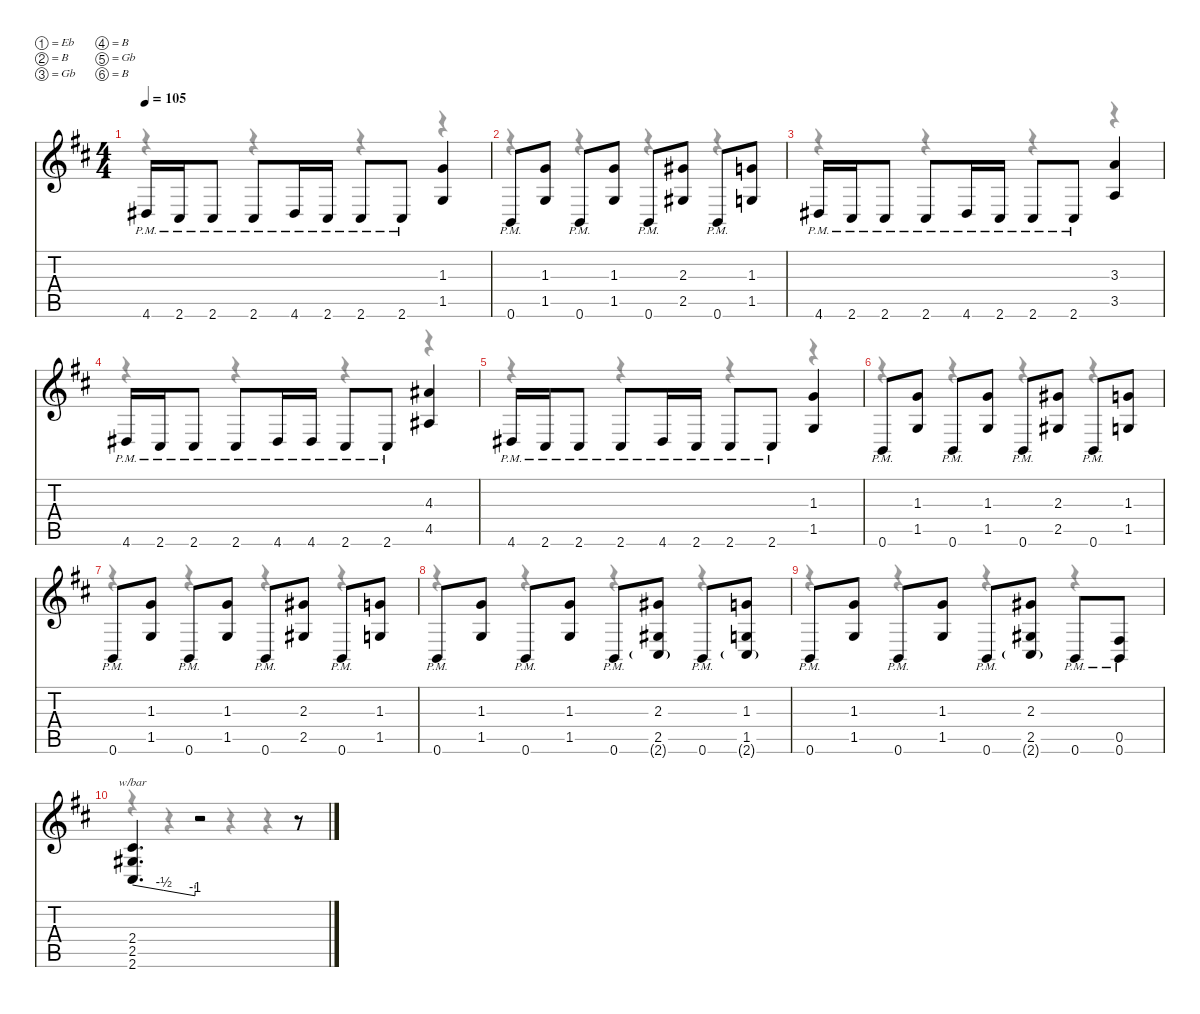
\defaultSystemsLayout 4
\hideDynamics
\bracketExtendMode nobrackets
\singleTrackTrackNamePolicy hidden
\multiTrackTrackNamePolicy hidden
\firstSystemTrackNameMode fullname
\firstSystemTrackNameOrientation horizontal
\otherSystemsTrackNameOrientation horizontal
\track ("Rhythm Guitar 1" "dist.guit.") {instrument distortionguitar}
\staff {score tabs}
\tuning (Eb4 B3 Gb3 B2 Gb2 B1)
\voice
\ts (4 4)
\tempo 105
\clef g2
\ks bminor
4.6{pm acc #}.16{dy f beam Up} 2.6{pm acc #}.16{beam Up} 2.6{pm acc #}.8{beam Up} 2.6{pm acc #}.8{beam Up} 4.6{pm acc #}.16{beam Up} 2.6{pm acc #}.16{beam Up} 2.6{pm acc #}.8{beam Up} 2.6{pm acc #}.8{beam Up} (1.3{acc forcenatural} 1.5{acc forcenatural}).4{beam Up} |
0.6{pm acc forcenatural}.8{beam Up} (1.3{acc forcenatural} 1.5{acc forcenatural}).8{beam Up} 0.6{pm acc forcenatural}.8{beam Up} (1.3{acc forcenatural} 1.5{acc forcenatural}).8{beam Up} 0.6{pm acc forcenatural}.8{beam Up} (2.3{acc #} 2.5{acc #}).8{beam Up} 0.6{pm acc forcenatural}.8{beam Up} (1.3{acc forcenatural} 1.5{acc forcenatural}).8{beam Up} |
4.6{pm acc #}.16{beam Up} 2.6{pm acc #}.16{beam Up} 2.6{pm acc #}.8{beam Up} 2.6{pm acc #}.8{beam Up} 4.6{pm acc #}.16{beam Up} 2.6{pm acc #}.16{beam Up} 2.6{pm acc #}.8{beam Up} 2.6{pm acc #}.8{beam Up} (3.3{acc forcenatural} 3.5{acc forcenatural}).4{beam Up} |
4.6{pm acc #}.16{beam Up} 2.6{pm acc #}.16{beam Up} 2.6{pm acc #}.8{beam Up} 2.6{pm acc #}.8{beam Up} 4.6{pm acc #}.16{beam Up} 4.6{pm acc #}.16{beam Up} 2.6{pm acc #}.8{beam Up} 2.6{pm acc #}.8{beam Up} (4.3{acc #} 4.5{acc #}).4{beam Up} |
4.6{pm acc #}.16{beam Up} 2.6{pm acc #}.16{beam Up} 2.6{pm acc #}.8{beam Up} 2.6{pm acc #}.8{beam Up} 4.6{pm acc #}.16{beam Up} 2.6{pm acc #}.16{beam Up} 2.6{pm acc #}.8{beam Up} 2.6{pm acc #}.8{beam Up} (1.3{acc forcenatural} 1.5{acc forcenatural}).4{beam Up} |
0.6{pm acc forcenatural}.8{beam Up} (1.3{acc forcenatural} 1.5{acc forcenatural}).8{beam Up} 0.6{pm acc forcenatural}.8{beam Up} (1.3{acc forcenatural} 1.5{acc forcenatural}).8{beam Up} 0.6{pm acc forcenatural}.8{beam Up} (2.3{acc #} 2.5{acc #}).8{beam Up} 0.6{pm acc forcenatural}.8{beam Up} (1.3{acc forcenatural} 1.5{acc forcenatural}).8{beam Up} |
0.6{pm acc forcenatural}.8{beam Up} (1.3{acc forcenatural} 1.5{acc forcenatural}).8{beam Up} 0.6{pm acc forcenatural}.8{beam Up} (1.3{acc forcenatural} 1.5{acc forcenatural}).8{beam Up} 0.6{pm acc forcenatural}.8{beam Up} (2.3{acc #} 2.5{acc #}).8{beam Up} 0.6{pm acc forcenatural}.8{beam Up} (1.3{acc forcenatural} 1.5{acc forcenatural}).8{beam Up} |
0.6{pm acc forcenatural}.8{beam Up} (1.3{acc forcenatural} 1.5{acc forcenatural}).8{beam Up} 0.6{pm acc forcenatural}.8{beam Up} (1.3{acc forcenatural} 1.5{acc forcenatural}).8{beam Up} 0.6{pm acc forcenatural}.8{beam Up} (2.3{acc #} 2.5{acc #} 2.6{g acc #}).8{beam Up} 0.6{pm acc forcenatural}.8{beam Up} (1.3{acc forcenatural} 1.5{acc forcenatural} 2.6{g acc #}).8{beam Up} |
0.6{pm acc forcenatural}.8{beam Up} (1.3{acc forcenatural} 1.5{acc forcenatural}).8{beam Up} 0.6{pm acc forcenatural}.8{beam Up} (1.3{acc forcenatural} 1.5{acc forcenatural}).8{beam Up} 0.6{pm acc forcenatural}.8{beam Up} (2.3{acc #} 2.5{acc #} 2.6{g acc #}).8{beam Up} 0.6{pm acc forcenatural}.8{beam Up} (0.5{pm acc #} 0.6{pm acc forcenatural}).8{beam Up} |
(2.4{acc #} 2.5{acc #} 2.6{acc #}).4{d tbe (custom default 0 0 30 -2 30 -2 60 -4 0 0 60 0) beam Up} r.2{beam Up} r.8{beam Up}
\voice
\clef g2
\ottava regular
\simile none
\ks bminor
r.4{dy mf beam Down} r.4{beam Down} r.4{beam Down} r.4{beam Down} |
r.4{beam Down} r.4{beam Down} r.4{beam Down} r.4{beam Down} |
r.4{beam Down} r.4{beam Down} r.4{beam Down} r.4{beam Down} |
r.4{beam Down} r.4{beam Down} r.4{beam Down} r.4{beam Down} |
r.4{beam Down} r.4{beam Down} r.4{beam Down} r.4{beam Down} |
r.4{beam Down} r.4{beam Down} r.4{beam Down} r.4{beam Down} |
r.4{beam Down} r.4{beam Down} r.4{beam Down} r.4{beam Down} |
r.4{beam Down} r.4{beam Down} r.4{beam Down} r.4{beam Down} |
r.4{beam Down} r.4{beam Down} r.4{beam Down} r.4{beam Down} |
r.4{beam Down} r.4{beam Down} r.4{beam Down} r.4{beam Down}
